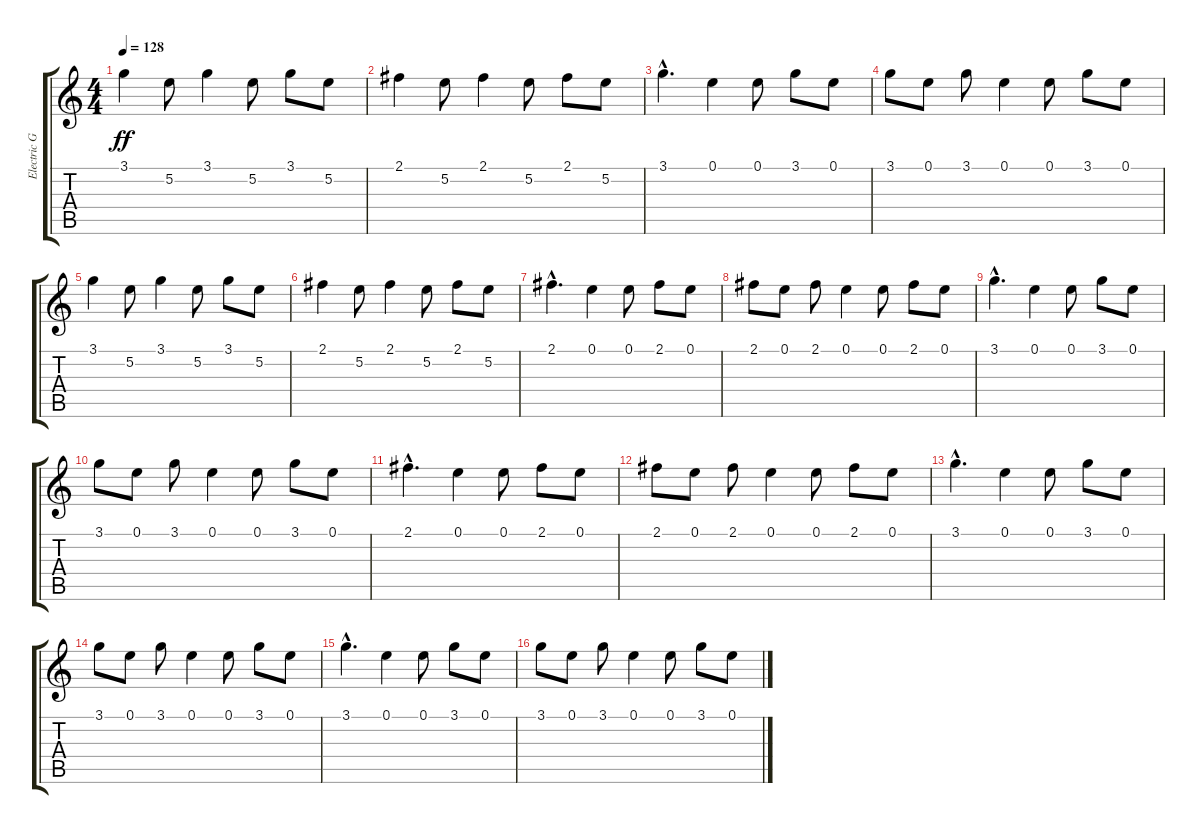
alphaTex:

\track ("Electric Guitar (Clean)" "Electric G") {instrument electricguitarclean}
\staff {score tabs}
\tuning (E4 B3 G3 D3 A2 E2) {hide}
\ts (4 4)
\tempo 128
\clef g2
\ks c
3.1.4{dy ff} 5.2.8 3.1.4 5.2.8 3.1.8 5.2.8 |
2.1.4 5.2.8 2.1.4 5.2.8 2.1.8 5.2.8 |
3.1{hac}.4{d} 0.1.4 0.1.8 3.1.8 0.1.8 |
3.1.8 0.1.8 3.1.8 0.1.4 0.1.8 3.1.8 0.1.8 |
3.1.4 5.2.8 3.1.4 5.2.8 3.1.8 5.2.8 |
2.1.4 5.2.8 2.1.4 5.2.8 2.1.8 5.2.8 |
2.1{hac}.4{d} 0.1.4 0.1.8 2.1.8 0.1.8 |
2.1.8 0.1.8 2.1.8 0.1.4 0.1.8 2.1.8 0.1.8 |
3.1{hac}.4{d} 0.1.4 0.1.8 3.1.8 0.1.8 |
3.1.8 0.1.8 3.1.8 0.1.4 0.1.8 3.1.8 0.1.8 |
2.1{hac}.4{d} 0.1.4 0.1.8 2.1.8 0.1.8 |
2.1.8 0.1.8 2.1.8 0.1.4 0.1.8 2.1.8 0.1.8 |
3.1{hac}.4{d} 0.1.4 0.1.8 3.1.8 0.1.8 |
3.1.8 0.1.8 3.1.8 0.1.4 0.1.8 3.1.8 0.1.8 |
3.1{hac}.4{d} 0.1.4 0.1.8 3.1.8 0.1.8 |
3.1.8 0.1.8 3.1.8 0.1.4 0.1.8 3.1.8 0.1.8
